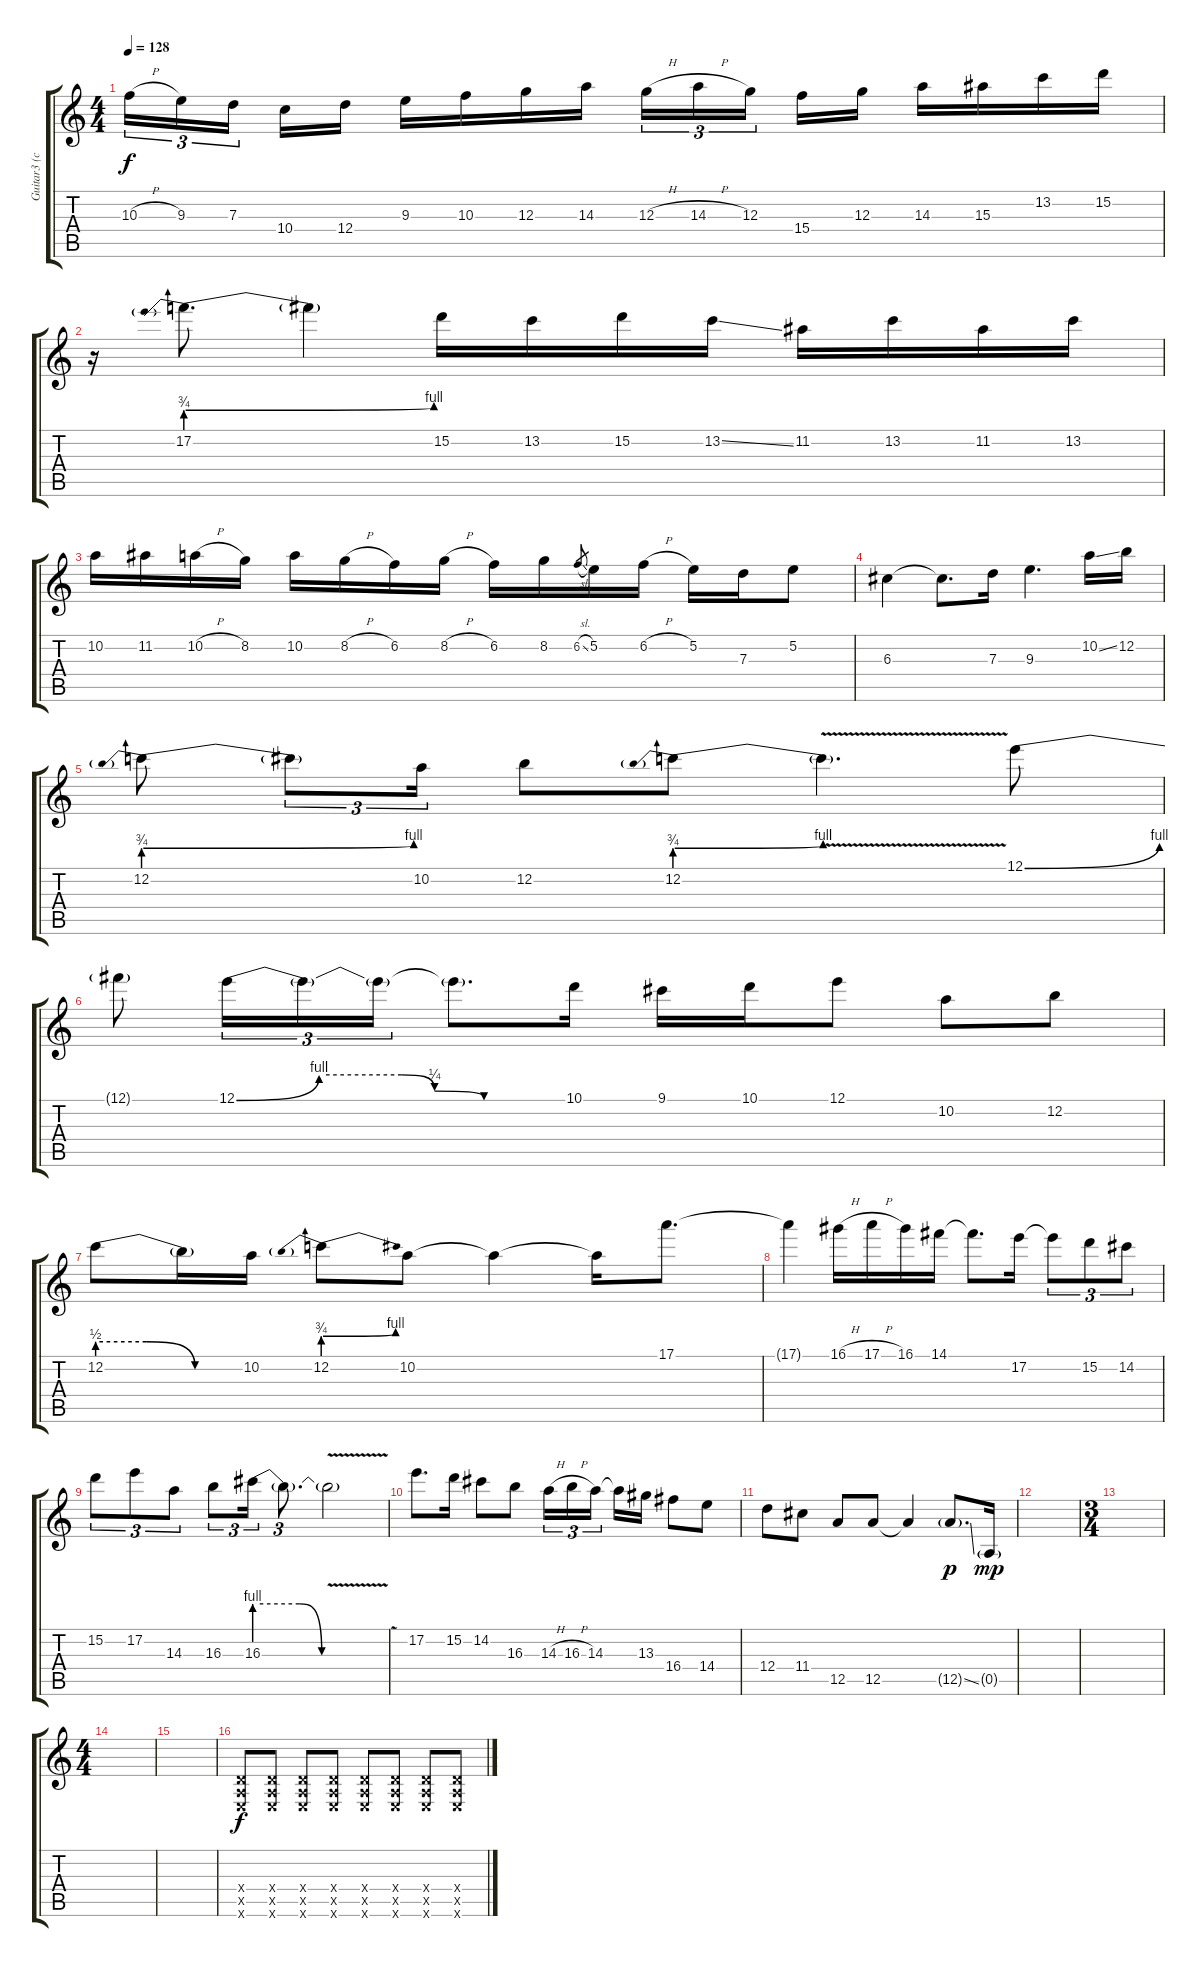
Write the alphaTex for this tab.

\track ("Guitar3 (clean)" "Guitar3 (c") {instrument electricguitarclean}
\staff {score tabs}
\tuning (E4 B3 G3 D3 A2 E2) {hide}
\ts (4 4)
\tempo 128
\clef g2
\ks c
10.3{h}.16{tu (3 2) dy f} 9.3.16{tu (3 2)} 7.3.16{tu (3 2) beam splitsecondary} 10.4.16 12.4.16 9.3.16 10.3.16 12.3.16 14.3.16 12.3{h}.16{tu (3 2)} 14.3{h}.16{tu (3 2)} 12.3.16{tu (3 2) beam splitsecondary} 15.4.16 12.3.16 14.3.16 15.3.16 13.2.16 15.2.16 |
r.16 17.2{be (prebendbend 0 3 60 4)}.8{d} 17.2{t}.4 15.2.16 13.2.16 15.2.16 13.2{ss}.16 11.2.16 13.2.16 11.2.16 13.2.16 |
10.2.16 11.2.16 10.2{h}.16 8.2.16 10.2.16 8.2{h}.16 6.2.16 8.2{h}.16 6.2.16 8.2.16 6.2{sl}.8{gr} 5.2.16 6.2{h}.16 5.2.16 7.3.16 5.2.8 |
6.3.4{volume 5 balance 0 instrument lead2sawtooth} 6.3{t}.8{d} 7.3.16 9.3.4{d} 10.2{ss}.16 12.2.16 |
12.2{be (prebendbend 0 3 60 4)}.8 12.2{t}.8{tu (3 2)} 10.2.16{tu (3 2)} 12.2.8 12.2{be (prebendbend 0 3 60 4)}.8 12.2{v t}.4{d} 12.1{be (bend 0 0 60 4)}.8 |
12.1{t}.8 12.1{be (custom 0 0 15 4 30 4 36 1 45 0 60 0)}.16{tu (3 2)} 12.1{t}.16{tu (3 2)} 12.1{t}.16{tu (3 2)} 12.1{t}.8{d} 10.1.16 9.1.16 10.1.16 12.1.8 10.2.8 12.2.8 |
12.2{be (custom 0 2 20 2 40 0 60 0)}.8 12.2{t}.16 10.2.16 12.2{be (prebendbend 0 3 60 4)}.8 10.2.8 10.2{t}.4 10.2{t}.16 17.1.8{d} |
17.1{t}.4 16.1{h}.16 17.1{h}.16 16.1.16 14.1.16 14.1{t}.8{d} 17.2.16 17.2{t}.8{tu (3 2)} 15.2.8{tu (3 2)} 14.2.8{tu (3 2)} |
15.2.8{tu (3 2)} 17.2.8{tu (3 2)} 14.3.8{tu (3 2)} 16.3.8{tu (3 2)} 16.3{be (custom 0 4 20 4 30 0 40 0 60 0)}.16{tu (3 2)} 16.3{t}.8{d tu (3 2)} 16.3{v t}.2 |
17.2.8{d} 15.2.16 14.2.8 16.3.8 14.3{h}.16{tu (3 2)} 16.3{h}.16{tu (3 2)} 14.3.16{tu (3 2) beam splitsecondary} 14.3{t}.16 13.3.16 16.4.8 14.4.8 |
12.4.8 11.4.8 12.5.8 12.5.8 12.5{t}.4 12.5{ss g}.8{d dy p} 0.5{g}.16{dy mp} |
|
\ts (3 4)
|
\ts (4 4)
|
|
(0.4{x} 0.5{x} 0.6{x}).8{dy f volume 5 balance 0 instrument overdrivenguitar} (0.4{x} 0.5{x} 0.6{x}).8 (0.4{x} 0.5{x} 0.6{x}).8 (0.4{x} 0.5{x} 0.6{x}).8 (0.4{x} 0.5{x} 0.6{x}).8 (0.4{x} 0.5{x} 0.6{x}).8 (0.4{x} 0.5{x} 0.6{x}).8 (0.4{x} 0.5{x} 0.6{x}).8
